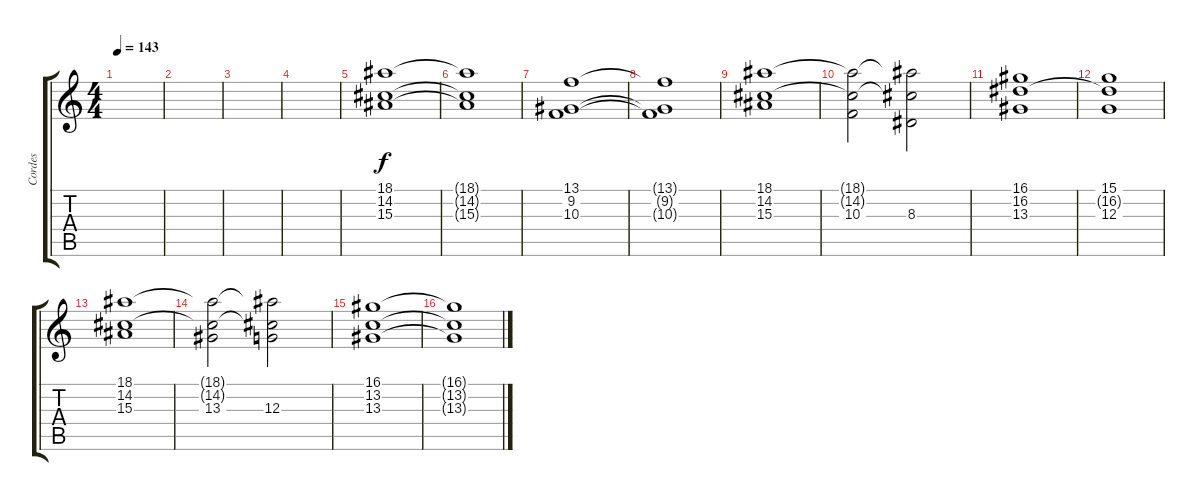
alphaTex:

\track ("Cordes" "Cordes") {instrument stringensemble1}
\staff {score tabs}
\tuning (E4 B3 G3 D3 A2 E2) {hide}
\ts (4 4)
\tempo 143
\clef g2
\ks c
|
|
|
|
(18.1 14.2 15.3).1{volume 10} |
(18.1{t} 14.2{t} 15.3{t}).1{volume 10} |
(13.1 9.2 10.3).1{volume 10} |
(13.1{t} 9.2{t} 10.3{t}).1{volume 10} |
(18.1 14.2 15.3).1{volume 10} |
(18.1{t} 14.2{t} 10.3).2{volume 10} (18.1{t} 14.2{t} 8.3).2 |
(16.1 16.2 13.3).1{volume 10} |
(15.1 16.2{t} 12.3).1{volume 10} |
(18.1 14.2 15.3).1{volume 10} |
(18.1{t} 14.2{t} 13.3).2{volume 10} (18.1{t} 14.2{t} 12.3).2 |
(16.1 13.2 13.3).1{volume 10} |
(16.1{t} 13.2{t} 13.3{t}).1{volume 10}
